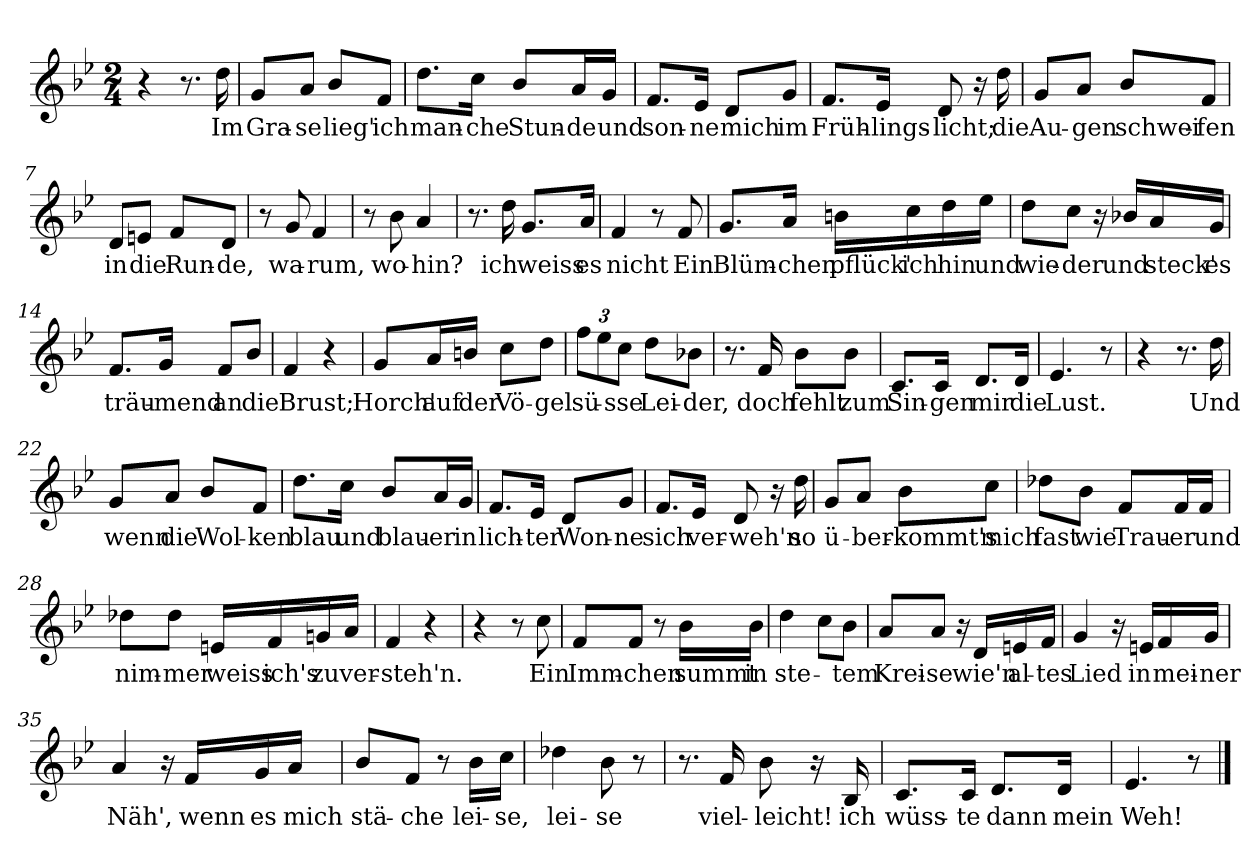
**kern	**text
*part1	*part1
*staff1	*staff1
*clefG2	*
*k[b-e-]	*
*M2/4	*
=1	=1
4r	.
8.r	.
!	!LO:LY:b
16dd\	Im
=2	=2
!	!LO:LY:b
8g/L	Gra-
!	!LO:LY:b
8a/J	-se
!	!LO:LY:b
8b-/L	lieg'
!	!LO:LY:b
8f/J	ich
=3	=3
!	!LO:LY:b
8.dd\L	man-
!	!LO:LY:b
16cc\Jk	-che
!	!LO:LY:b
8b-/L	Stun-
!	!LO:LY:b
16a/L	-de
!	!LO:LY:b
16g/JJ	und
=4	=4
!	!LO:LY:b
8.f/L	son-
!	!LO:LY:b
16e-/Jk	-ne
!	!LO:LY:b
8d/L	mich
!	!LO:LY:b
8g/J	im
=5	=5
!	!LO:LY:b
8.f/L	Früh-
!	!LO:LY:b
16e-/Jk	-lings-
!	!LO:LY:b
8d/	-licht;
16r	.
!	!LO:LY:b
16dd\	die
=6	=6
!	!LO:LY:b
8g/L	Au-
!	!LO:LY:b
8a/J	-gen
!	!LO:LY:b
8b-/L	schwei-
!	!LO:LY:b
8f/J	-fen
!!LO:LB:g=z
=7	=7
!	!LO:LY:b
8d/L	in
!	!LO:LY:b
8en/J	die
!	!LO:LY:b
8f/L	Run-
!	!LO:LY:b
8d/J	-de,
=8	=8
8r	.
!	!LO:LY:b
8g/	wa-
!	!LO:LY:b
4f/	-rum,
=9	=9
8r	.
!	!LO:LY:b
8b-\	wo-
!	!LO:LY:b
4a/	-hin?
=10	=10
8.r	.
!	!LO:LY:b
16dd\	ich
!	!LO:LY:b
8.g/L	weiss
!	!LO:LY:b
16a/Jk	es
=11	=11
!	!LO:LY:b
4f/	nicht
8r	.
!	!LO:LY:b
8f/	Ein
=12	=12
!	!LO:LY:b
8.g/L	Blüm-
!	!LO:LY:b
16a/Jk	-chen
!	!LO:LY:b
16bn\LL	pflück'
!	!LO:LY:b
16cc\	ich
!	!LO:LY:b
16dd\	hin
!	!LO:LY:b
16ee-\JJ	und
!!LO:LB:g=z
=13	=13
!	!LO:LY:b
8dd\L	wie-
!	!LO:LY:b
8cc\J	-der
16r	.
!	!LO:LY:b
16b-X/LL	und
!	!LO:LY:b
16a/	steck'
!	!LO:LY:b
16g/JJ	es
=14	=14
!	!LO:LY:b
8.f/L	träu-
!	!LO:LY:b
16g/Jk	-mend
!	!LO:LY:b
8f/L	an
!	!LO:LY:b
8b-/J	die
=15	=15
!	!LO:LY:b
4f/	Brust;
4r	.
=16	=16
!	!LO:LY:b
8g/L	Horch'
!	!LO:LY:b
16a/L	auf
!	!LO:LY:b
16bn/JJ	der
!	!LO:LY:b
8cc\L	Vö-
!	!LO:LY:b
8dd\J	-gel
=17	=17
!	!LO:LY:b
12ff\L	sü-
12ee-\	.
!	!LO:LY:b
12cc\J	-sse
!	!LO:LY:b
8dd\L	Lei-
!	!LO:LY:b
8b-X\J	-der,
=18	=18
8.r	.
!	!LO:LY:b
16f/	doch
!	!LO:LY:b
8b-\L	fehlt
!	!LO:LY:b
8b-\J	zum
!!LO:LB:g=z
=19	=19
!	!LO:LY:b
8.c/L	Sin-
!	!LO:LY:b
16c/Jk	-gen
!	!LO:LY:b
8.d/L	mir
!	!LO:LY:b
16d/Jk	die
=20	=20
!	!LO:LY:b
4.e-/	Lust.
8r	.
=21	=21
4r	.
8.r	.
!	!LO:LY:b
16dd\	Und
=22	=22
!	!LO:LY:b
8g/L	wenn
!	!LO:LY:b
8a/J	die
!	!LO:LY:b
8b-/L	Wol-
!	!LO:LY:b
8f/J	-ken
=23	=23
!	!LO:LY:b
8.dd\L	blau
!	!LO:LY:b
16cc\Jk	und
!	!LO:LY:b
8b-/L	blau-
!	!LO:LY:b
16a/L	-er
!	!LO:LY:b
16g/JJ	in
=24	=24
!	!LO:LY:b
8.f/L	lich-
!	!LO:LY:b
16e-/Jk	-ter
!	!LO:LY:b
8d/L	Won-
!	!LO:LY:b
8g/J	-ne
=25	=25
!	!LO:LY:b
8.f/L	sich
!	!LO:LY:b
16e-/Jk	ver-
!	!LO:LY:b
8d/	weh'n
16r	.
!	!LO:LY:b
16dd\	so
!!LO:LB:g=z
=26	=26
!	!LO:LY:b
8g/L	ü-
!	!LO:LY:b
8a/J	-ber-
!	!LO:LY:b
8b-\L	kommt's
!	!LO:LY:b
8cc\J	mich
=27	=27
!	!LO:LY:b
8dd-X\L	fast
!	!LO:LY:b
8b-\J	wie
!	!LO:LY:b
8f/L	Trau-
!	!LO:LY:b
16f/L	-er
!	!LO:LY:b
16f/JJ	und
=28	=28
!	!LO:LY:b
8dd-X\L	nim-
!	!LO:LY:b
8dd-\J	-mer
!	!LO:LY:b
16en/LL	weiss
!	!LO:LY:b
16f/	ich's
!	!LO:LY:b
16gn/	zu
!	!LO:LY:b
16a/JJ	ver-
=29	=29
!	!LO:LY:b
4f/	-steh'n.
4r	.
=30	=30
4r	.
8r	.
!	!LO:LY:b
8cc\	Ein
=31	=31
!	!LO:LY:b
8f/L	Imm-
!	!LO:LY:b
8f/J	-chen
8r	.
!	!LO:LY:b
16b-\LL	summt
!	!LO:LY:b
16b-\JJ	in
!!LO:LB:g=z
=32	=32
!	!LO:LY:b
4dd\	ste-
8cc\L	.
!	!LO:LY:b
8b-\J	-tem
=33	=33
!	!LO:LY:b
8a/L	Krei-
!	!LO:LY:b
8a/J	-se
16r	.
!	!LO:LY:b
16d/LL	wie'n
!	!LO:LY:b
16en/	al-
!	!LO:LY:b
16f/JJ	-tes
=34	=34
!	!LO:LY:b
4g/	Lied
16r	.
!	!LO:LY:b
16en/LL	in
!	!LO:LY:b
16f/	mei-
!	!LO:LY:b
16g/JJ	-ner
=35	=35
!	!LO:LY:b
4a/	Näh',
16r	.
!	!LO:LY:b
16f/LL	wenn
!	!LO:LY:b
16g/	es
!	!LO:LY:b
16a/JJ	mich
=36	=36
!	!LO:LY:b
8b-/L	stä-
!	!LO:LY:b
8f/J	-che
8r	.
!	!LO:LY:b
16b-\LL	lei-
!	!LO:LY:b
16cc\JJ	-se,
=37	=37
!	!LO:LY:b
4dd-X\	lei-
!	!LO:LY:b
8b-\	-se
8r	.
=38	=38
8.r	.
!	!LO:LY:b
16f/	viel-
!	!LO:LY:b
8b-\	-leicht!
16r	.
!	!LO:LY:b
16B-/	ich
!!LO:LB:g=z
=39	=39
!	!LO:LY:b
8.c/L	wüss-
!	!LO:LY:b
16c/Jk	-te
!	!LO:LY:b
8.d/L	dann
!	!LO:LY:b
16d/Jk	mein
=40	=40
!	!LO:LY:b
4.e-/	Weh!
8r	.
==	==
*-	*-
